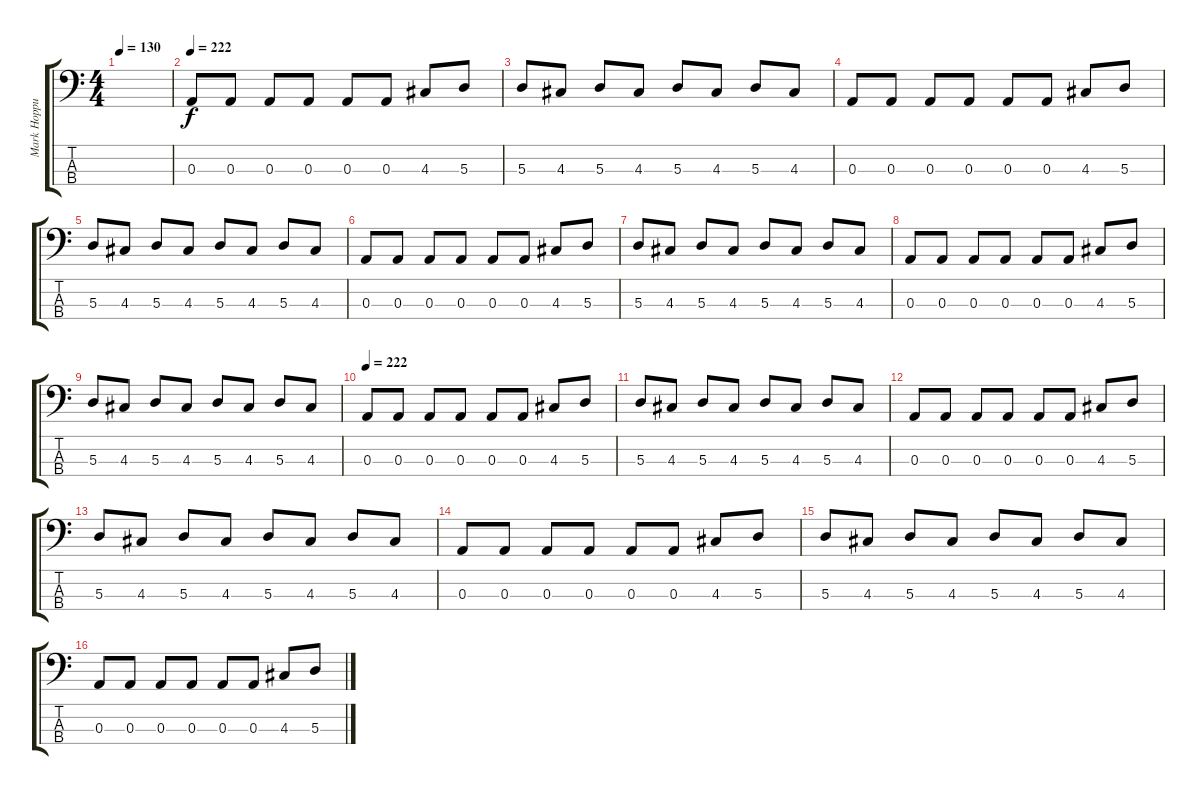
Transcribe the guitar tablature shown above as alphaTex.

\track ("Mark Hoppus - Baixo/Bass" "Mark Hoppu") {instrument electricbasspick}
\staff {score tabs}
\tuning (G2 D2 A1 E1) {hide}
\ts (4 4)
\tempo 130
\clef f4
\ks c
|
\tempo 222
0.3.8 0.3.8 0.3.8 0.3.8 0.3.8 0.3.8 4.3.8 5.3.8 |
5.3.8 4.3.8 5.3.8 4.3.8 5.3.8 4.3.8 5.3.8 4.3.8 |
0.3.8 0.3.8 0.3.8 0.3.8 0.3.8 0.3.8 4.3.8 5.3.8 |
5.3.8 4.3.8 5.3.8 4.3.8 5.3.8 4.3.8 5.3.8 4.3.8 |
0.3.8 0.3.8 0.3.8 0.3.8 0.3.8 0.3.8 4.3.8 5.3.8 |
5.3.8 4.3.8 5.3.8 4.3.8 5.3.8 4.3.8 5.3.8 4.3.8 |
0.3.8 0.3.8 0.3.8 0.3.8 0.3.8 0.3.8 4.3.8 5.3.8 |
5.3.8 4.3.8 5.3.8 4.3.8 5.3.8 4.3.8 5.3.8 4.3.8 |
\tempo 222
0.3.8 0.3.8 0.3.8 0.3.8 0.3.8 0.3.8 4.3.8 5.3.8 |
5.3.8 4.3.8 5.3.8 4.3.8 5.3.8 4.3.8 5.3.8 4.3.8 |
0.3.8 0.3.8 0.3.8 0.3.8 0.3.8 0.3.8 4.3.8 5.3.8 |
5.3.8 4.3.8 5.3.8 4.3.8 5.3.8 4.3.8 5.3.8 4.3.8 |
0.3.8 0.3.8 0.3.8 0.3.8 0.3.8 0.3.8 4.3.8 5.3.8 |
5.3.8 4.3.8 5.3.8 4.3.8 5.3.8 4.3.8 5.3.8 4.3.8 |
0.3.8 0.3.8 0.3.8 0.3.8 0.3.8 0.3.8 4.3.8 5.3.8
